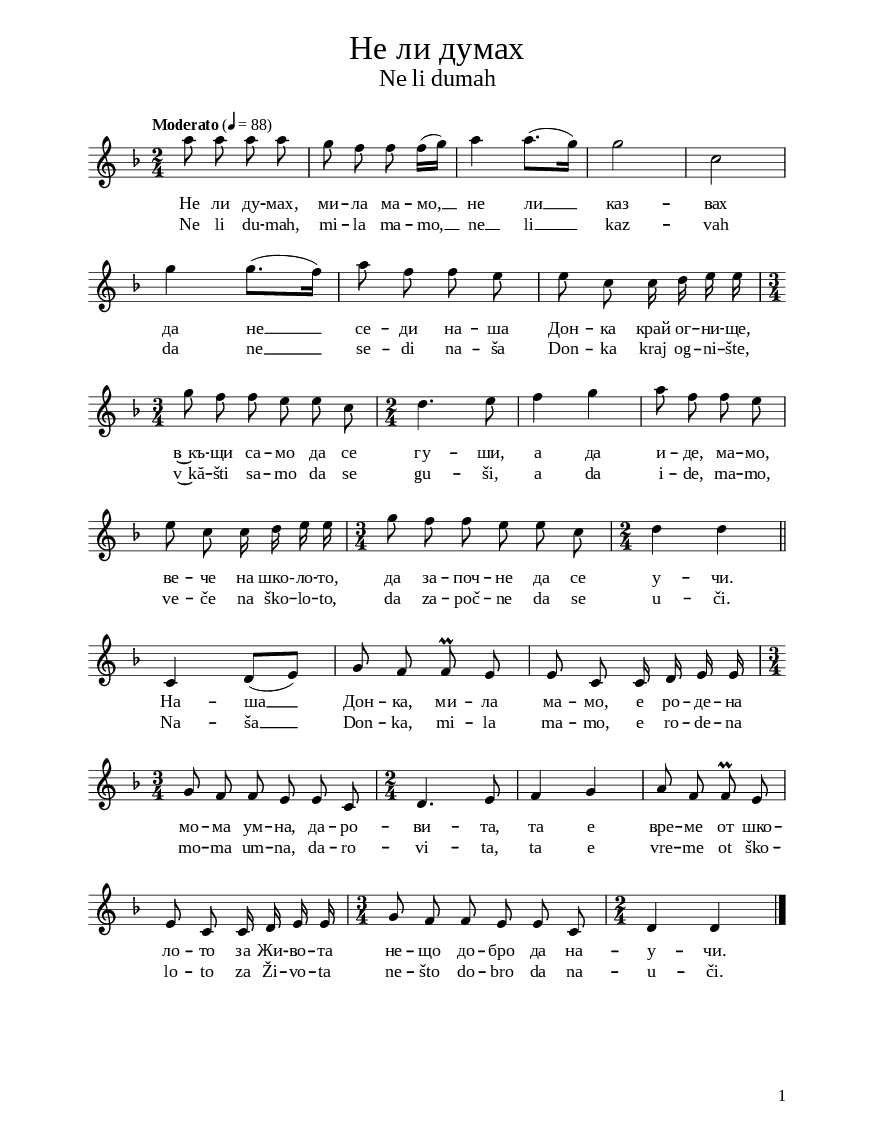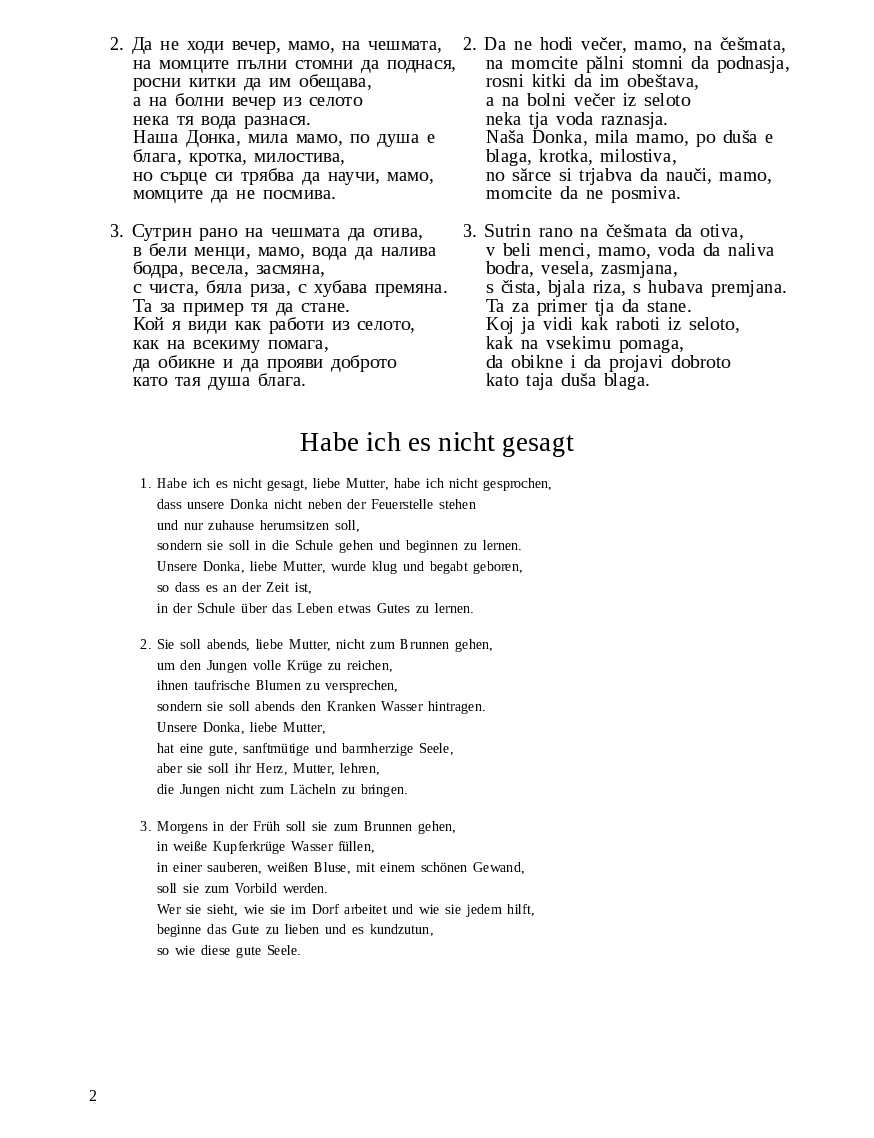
\version "2.24.2"

% include paper part and global functions
\include "include/globals.ily"

\bookpart {
  \label #'ref154
  \tocItem \markup "Не ли думах – Ne li dumah"
  \include "include/bookpart-paper.ily"
  \score {
    \include "include/score-layout.ily"

    \new Voice \absolute {
      \clef treble
      \key d \minor
      \time 2/4
      \tempoFunc "Moderato" 4 "88"
      \autoBeamOff

      a''8 a''8 a''8 a''8 | % 2
      g''8 f''8 f''8 f''16 [ ( g''16 ) ] | % 3
      a''4 a''8. [( g''16 )] | % 4
      g''2 | % 5
      c''2 \break | % 6
      g''4 g''8. [( f''16 )] | % 7
      a''8 f''8 f''8 e''8 | % 8
      e''8 c''8 c''16 d''16 e''16 e''16 \break | % 9
      \time 3/4  g''8 f''8 f''8 e''8 e''8 c''8 |
      \time 2/4  d''4. e''8 | % 11
      f''4 g''4 | % 12
      a''8 f''8 f''8 e''8 \break | % 13
      e''8 c''8 c''16 d''16 e''16 e''16 | % 14
      \time 3/4  g''8 f''8 f''8 e''8 e''8 c''8 | % 15
      \time 2/4  d''4 d''4 \bar "||"
      \break | % 16
      c'4 d'8 [( e'8 )] | % 17
      g'8 f'8 f'8\prall e'8 | % 18
      e'8 c'8 c'16 d'16 e'16 e'16 \break | % 19
      \time 3/4  g'8 f'8 f'8 e'8 e'8 c'8 |
      \time 2/4  d'4. e'8 | % 21
      f'4 g'4 | % 22
      a'8 f'8 f'8\prall e'8 \break | % 23
      e'8 c'8 c'16 d'16 e'16 e'16 | % 24
      \time 3/4  g'8 f'8 f'8 e'8 e'8 c'8 | % 25
      \time 2/4  d'4 d'4 \bar "|."
    }

    \addlyrics {
      Не ли ду
      -- мах, ми -- ла ма -- мо, __ не ли __ каз -- вах да
      не __ се -- ди на -- ша Дон -- ка край ог -- ни --
      ще, в~къ -- щи са -- мо да се гу -- ши, а да
      и -- де, ма -- мо, ве -- че на "шко-" -- ло -- то,
      да за -- поч -- не да се у -- чи. На -- ша __ Дон
      -- ка, ми -- ла ма -- мо, е ро -- де -- на мо --
      ма ум -- на, да -- ро -- ви -- та, та е вре --
      ме от шко -- ло -- то за Жи -- во -- та не --
      що до -- бро да на -- у -- чи.
    }

    \addlyrics {
      Ne li du
      -- mah, mi -- la ma -- mo, __ ne __ li __ kaz -- vah da
      ne __ se -- di na -- ša Don -- ka kraj og -- ni --
      šte, v~kă -- šti sa -- mo da se gu -- ši, a da
      i -- de, ma -- mo, ve -- če na ško -- lo -- to,
      da za -- poč -- ne da se u -- či. Na -- ša __ Don
      -- ka, mi -- la ma -- mo, e ro -- de -- na mo --
      ma um -- na, da -- ro -- vi -- ta, ta e vre --
      me ot ško -- lo -- to za Ži -- vo -- ta ne --
      što do -- bro da na -- u -- či.
    }

      \header {
        title = \titleFunc "Не ли думах" "Ne li dumah"
      }

      \midi{}

    } % score

    \pageBreak

   \markup \fontsize #+1.6 {
    \override #'(baseline-skip . 1.8)
      \column {

        \line {   "   " 2. Да не ходи вечер, мамо, на чешмата,}

        \line {   "        " на момците пълни стомни да поднася,}

        \line {   "        " росни китки да им обещава,}

        \line {   "        " а на болни вечер из селото} 

        \line {   "        " нека тя вода разнася.}

        \line {   "        " Наша Донка, мила мамо, по душа е}

        \line {   "        " блага, кротка, милостива,}

        \line {   "        " но сърце си трябва да научи, мамо,}

        \line {   "        " момците да не посмива.}

        \line {   "        " }

        \line {   "   " 3. Сутрин рано на чешмата да отива,}

        \line {   "        " в бели менци, мамо, вода да налива}

        \line {   "        " бодра, весела, засмяна,}

        \line {   "        " с чиста, бяла риза, с хубава премяна.}

        \line {   "        " Та за пример тя да стане.}

        \line {   "        " Кой я види как работи из селото,}

        \line {   "        " как на всекиму помага,}

        \line {   "        " да обикне и да прояви доброто}

        \line {   "        " като тая душа блага.}
      }

      \hspace #-2
      \override #'(baseline-skip . 1.8)
     
      \column {

        \line {   "   " 2. Da ne hodi večer, mamo, na češmata,}

        \line {   "        " na momcite pălni stomni da podnasja,}

        \line {   "        " rosni kitki da im obeštava,}

        \line {   "        " a na bolni večer iz seloto} 

        \line {   "        " neka tja voda raznasja.}

        \line {   "        " Naša Donka, mila mamo, po duša e}

        \line {   "        " blaga, krotka, milostiva,}

        \line {   "        " no sărce si trjabva da nauči, mamo,}

        \line {   "        " momcite da ne posmiva.}

        \line {   "        " }

        \line {   "   " 3. Sutrin rano na češmata da otiva,}

        \line {   "        " v beli menci, mamo, voda da naliva}

        \line {   "        " bodra, vesela, zasmjana,}

        \line {   "        " s čista, bjala riza, s hubava premjana.}

        \line {   "        " Ta za primer tja da stane.}

        \line {   "        " Koj ja vidi kak raboti iz seloto,}

        \line {   "        " kak na vsekimu pomaga,}

        \line {   "        " da obikne i da projavi dobroto}

        \line {   "        " kato taja duša blaga.}
      } %column
    } % markup

   \markup \empty-two
   
   
   

    % include foreign translation(s) of the song
    \version "2.24.3"

\markup \fill-line { \fontsize #deTitleFontSize "Habe ich es nicht gesagt" }
\markup \null
\markup \null
\markup \abs-fontsize #10 {
   \hspace #5
  \override #`(baseline-skip . ,deCoupletBaselineSkip)

  \column {

    \line {  1. Habe ich es nicht gesagt, liebe Mutter, habe ich nicht gesprochen,}


    \line  {   "   " dass unsere Donka nicht neben der Feuerstelle stehen}

    \line  {   "   " und nur zuhause herumsitzen soll,}

    \line  {   "   " sondern sie soll in die Schule gehen und beginnen zu lernen. }

    \line  {   "   " Unsere Donka, liebe Mutter, wurde klug und begabt geboren,}

    \line  {   "   " so dass es an der Zeit ist, }

    \line  {   "   "    in der Schule über das Leben etwas Gutes zu lernen.}

   \vspace #0.5
    \line { 2. Sie soll abends, liebe Mutter, nicht zum Brunnen gehen,}

    \line  {   "   " um den Jungen volle Krüge zu reichen,}

    \line  {   "   " ihnen taufrische Blumen zu versprechen,}

    \line  {   "   " sondern sie soll abends den Kranken Wasser hintragen.}

    \line  {   "   " Unsere Donka, liebe Mutter,}

    \line  {   "   " hat eine gute, sanftmütige und barmherzige Seele,}

    \line  {   "   " aber sie soll ihr Herz, Mutter, lehren,}

    \line  {   "   " die Jungen nicht zum Lächeln zu bringen.}
     \vspace #0.5

    \line { 3. Morgens in der Früh soll sie zum Brunnen gehen,}

    \line  {   "   " in weiße Kupferkrüge Wasser füllen,}

    \line  {   "   " in einer sauberen, weißen Bluse, mit einem schönen Gewand,}

    \line  {   "   " soll sie zum Vorbild werden.}

    \line  {   "   " Wer sie sieht, wie sie im Dorf arbeitet und wie sie jedem hilft,}

    \line  {   "   " beginne das Gute zu lieben und es kundzutun, }
    \line  {   "   " so wie diese gute Seele.}






  }
}


  } % bookpart
